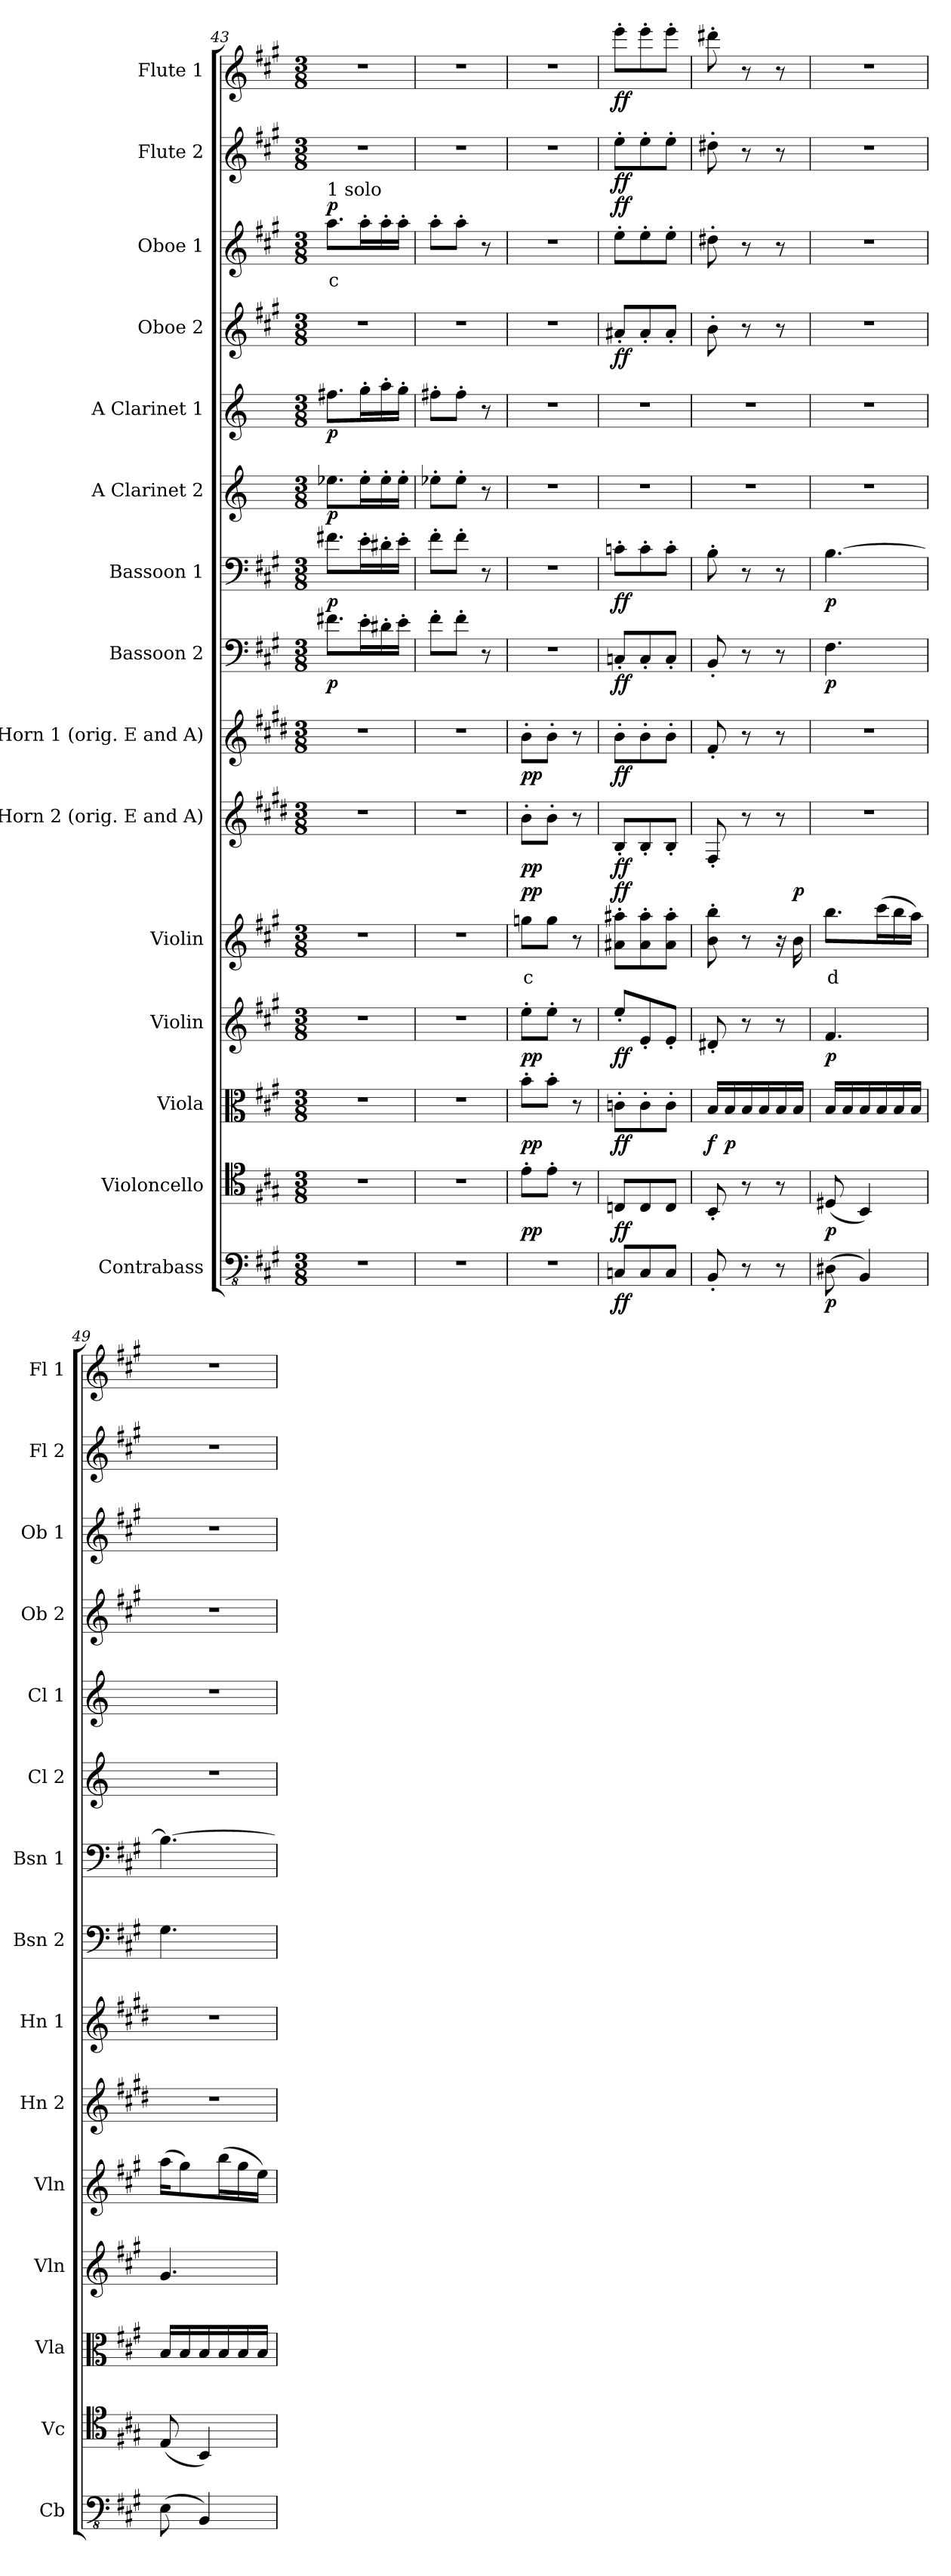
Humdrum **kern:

**kern	**dynam	**kern	**dynam	**kern	**dynam	**kern	**dynam	**kern	**text	**dynam	**kern	**dynam	**kern	**dynam	**kern	**dynam	**kern	**dynam	**kern	**dynam	**kern	**dynam	**kern	**dynam	**kern	**text	**dynam	**kern	**dynam	**kern	**dynam
*part15	*part15	*part14	*part14	*part13	*part13	*part12	*part12	*part11	*part11	*part11	*part10	*part10	*part9	*part9	*part8	*part8	*part7	*part7	*part6	*part6	*part5	*part5	*part4	*part4	*part3	*part3	*part3	*part2	*part2	*part1	*part1
*staff15	*staff15	*staff14	*staff14	*staff13	*staff13	*staff12	*staff12	*staff11	*staff11	*staff11	*staff10	*staff10	*staff9	*staff9	*staff8	*staff8	*staff7	*staff7	*staff6	*staff6	*staff5	*staff5	*staff4	*staff4	*staff3	*staff3	*staff3	*staff2	*staff2	*staff1	*staff1
*I"Contrabass	*	*I"Violoncello	*	*I"Viola	*	*I"Violin	*	*I"Violin	*	*	*I"F Horn 2 (orig. E and A)	*	*I"F Horn 1 (orig. E and A)	*	*I"Bassoon 2	*	*I"Bassoon 1	*	*I"A Clarinet 2	*	*I"A Clarinet 1	*	*I"Oboe 2	*	*I"Oboe 1	*	*	*I"Flute 2	*	*I"Flute 1	*
*I'Cb	*	*I'Vc	*	*I'Vla	*	*I'Vln	*	*I'Vln	*	*	*I'Hn 2	*	*I'Hn 1	*	*I'Bsn 2	*	*I'Bsn 1	*	*I'Cl 2	*	*I'Cl 1	*	*I'Ob 2	*	*I'Ob 1	*	*	*I'Fl 2	*	*I'Fl 1	*
!!LO:PB:g=z
*clefFv4	*	*clefC4	*	*clefC3	*	*clefG2	*	*clefG2	*	*	*clefG2	*	*clefG2	*	*clefF4	*	*clefF4	*	*clefG2	*	*clefG2	*	*clefG2	*	*clefG2	*	*	*clefG2	*	*clefG2	*
*	*	*	*	*	*	*	*	*	*	*	*ITrd4c7	*	*ITrd4c7	*	*	*	*	*	*ITrd2c3	*	*ITrd2c3	*	*	*	*	*	*	*	*	*	*
*k[f#c#g#]	*	*k[f#c#g#]	*	*k[f#c#g#]	*	*k[f#c#g#]	*	*k[f#c#g#]	*	*	*k[f#c#g#]	*	*k[f#c#g#]	*	*k[f#c#g#]	*	*k[f#c#g#]	*	*k[f#c#g#]	*	*k[f#c#g#]	*	*k[f#c#g#]	*	*k[f#c#g#]	*	*	*k[f#c#g#]	*	*k[f#c#g#]	*
*M3/8	*	*M3/8	*	*M3/8	*	*M3/8	*	*M3/8	*	*	*M3/8	*	*M3/8	*	*M3/8	*	*M3/8	*	*M3/8	*	*M3/8	*	*M3/8	*	*M3/8	*	*	*M3/8	*	*M3/8	*
=43	=43	=43	=43	=43	=43	=43	=43	=43	=43	=43	=43	=43	=43	=43	=43	=43	=43	=43	=43	=43	=43	=43	=43	=43	=43	=43	=43	=43	=43	=43	=43
!	!	!	!	!	!	!	!	!	!	!	!	!	!	!	!	!	!	!	!	!	!	!	!	!	!LO:TX:a:t=1 solo	!	!	!	!	!	!
!	!	!	!	!	!	!	!	!	!	!	!	!	!	!	!	!LO:DY:b	!	!LO:DY:b	!	!LO:DY:b	!	!LO:DY:b	!	!	!	!LO:LY:b:color=#FF0000	!LO:DY:b	!	!	!	!
4.r	.	4.r	.	4.r	.	4.r	.	4.r	.	.	4.r	.	4.r	.	8.f#X\L	p	8.f#X\L	p	8.ccn\L	p	8.dd#X\L	p	4.r	.	8.aa\L	c	p	4.r	.	4.r	.
.	.	.	.	.	.	.	.	.	.	.	.	.	.	.	16e'\L	.	16e'\L	.	16cc'\L	.	16ee'\L	.	.	.	16aa'\L	.	.	.	.	.	.
.	.	.	.	.	.	.	.	.	.	.	.	.	.	.	16d#X'\	.	16d#X'\	.	16cc'\	.	16ff#'\	.	.	.	16aa'\	.	.	.	.	.	.
.	.	.	.	.	.	.	.	.	.	.	.	.	.	.	16e'\JJ	.	16e'\JJ	.	16cc'\JJ	.	16ee'\JJ	.	.	.	16aa'\JJ	.	.	.	.	.	.
=44	=44	=44	=44	=44	=44	=44	=44	=44	=44	=44	=44	=44	=44	=44	=44	=44	=44	=44	=44	=44	=44	=44	=44	=44	=44	=44	=44	=44	=44	=44	=44
4.r	.	4.r	.	4.r	.	4.r	.	4.r	.	.	4.r	.	4.r	.	8f#'\L	.	8f#'\L	.	8ccn'\L	.	8dd#X'\L	.	4.r	.	8aa'\L	.	.	4.r	.	4.r	.
.	.	.	.	.	.	.	.	.	.	.	.	.	.	.	8f#'\J	.	8f#'\J	.	8cc'\J	.	8dd#'\J	.	.	.	8aa'\J	.	.	.	.	.	.
.	.	.	.	.	.	.	.	.	.	.	.	.	.	.	8r	.	8r	.	8r	.	8r	.	.	.	8r	.	.	.	.	.	.
=45	=45	=45	=45	=45	=45	=45	=45	=45	=45	=45	=45	=45	=45	=45	=45	=45	=45	=45	=45	=45	=45	=45	=45	=45	=45	=45	=45	=45	=45	=45	=45
!	!	!	!LO:DY:b	!	!LO:DY:b	!	!LO:DY:b	!	!LO:LY:b:color=#FF0000	!LO:DY:b	!	!LO:DY:b	!	!LO:DY:b	!	!	!	!	!	!	!	!	!	!	!	!	!	!	!	!	!
4.r	.	8e'\L	pp	8b'\L	pp	8ee'\L	pp	8ggn\L	c	pp	8e'\L	pp	8e'\L	pp	4.r	.	4.r	.	4.r	.	4.r	.	4.r	.	4.r	.	.	4.r	.	4.r	.
.	.	8e'\J	.	8b'\J	.	8ee'\J	.	8gg\J	.	.	8e'\J	.	8e'\J	.	.	.	.	.	.	.	.	.	.	.	.	.	.	.	.	.	.
.	.	8r	.	8r	.	8r	.	8r	.	.	8r	.	8r	.	.	.	.	.	.	.	.	.	.	.	.	.	.	.	.	.	.
=46	=46	=46	=46	=46	=46	=46	=46	=46	=46	=46	=46	=46	=46	=46	=46	=46	=46	=46	=46	=46	=46	=46	=46	=46	=46	=46	=46	=46	=46	=46	=46
!	!LO:DY:b	!	!LO:DY:b	!	!LO:DY:b	!	!LO:DY:b	!	!	!LO:DY:b	!	!LO:DY:b	!	!LO:DY:b	!	!LO:DY:b	!	!LO:DY:b	!	!	!	!	!	!LO:DY:b	!	!	!LO:DY:b	!	!LO:DY:b	!	!LO:DY:b
8CCn/L	ff	8Cn/L	ff	8cn'\L	ff	8ee'/L	ff	8a#X\' 8aa#X\'L	.	ff	8E'/L	ff	8e'\L	ff	8Cn'/L	ff	8cn'\L	ff	4.r	.	4.r	.	8a#X'/L	ff	8ee'\L	.	ff	8ee'\L	ff	8eee'\L	ff
8CC/	.	8C/	.	8c'\	.	8e'/	.	8a#\' 8aa#\'	.	.	8E'/	.	8e'\	.	8C'/	.	8c'\	.	.	.	.	.	8a#'/	.	8ee'\	.	.	8ee'\	.	8eee'\	.
8CC/J	.	8C/J	.	8c'\J	.	8e'/J	.	8a#\' 8aa#\'J	.	.	8E'/J	.	8e'\J	.	8C'/J	.	8c'\J	.	.	.	.	.	8a#'/J	.	8ee'\J	.	.	8ee'\J	.	8eee'\J	.
=47	=47	=47	=47	=47	=47	=47	=47	=47	=47	=47	=47	=47	=47	=47	=47	=47	=47	=47	=47	=47	=47	=47	=47	=47	=47	=47	=47	=47	=47	=47	=47
!	!	!	!	!	!LO:DY:b	!	!	!	!	!	!	!	!	!	!	!	!	!	!	!	!	!	!	!	!	!	!	!	!	!	!
8BBB'/	.	8BB'/	.	16B/LL	f	8d#X'/	.	8b\' 8bb\'	.	.	8BB'/	.	8B'/	.	8BB'/	.	8B'\	.	4.r	.	4.r	.	8b'\	.	8dd#X'\	.	.	8dd#X'\	.	8ddd#X'\	.
!	!	!	!	!	!LO:DY:b	!	!	!	!	!	!	!	!	!	!	!	!	!	!	!	!	!	!	!	!	!	!	!	!	!	!
.	.	.	.	16B/	p	.	.	.	.	.	.	.	.	.	.	.	.	.	.	.	.	.	.	.	.	.	.	.	.	.	.
8r	.	8r	.	16B/	.	8r	.	8r	.	.	8r	.	8r	.	8r	.	8r	.	.	.	.	.	8r	.	8r	.	.	8r	.	8r	.
.	.	.	.	16B/	.	.	.	.	.	.	.	.	.	.	.	.	.	.	.	.	.	.	.	.	.	.	.	.	.	.	.
8r	.	8r	.	16B/	.	8r	.	16r	.	.	8r	.	8r	.	8r	.	8r	.	.	.	.	.	8r	.	8r	.	.	8r	.	8r	.
!	!	!	!	!	!	!	!	!	!	!LO:DY:b	!	!	!	!	!	!	!	!	!	!	!	!	!	!	!	!	!	!	!	!	!
.	.	.	.	16B/JJ	.	.	.	16b\	.	p	.	.	.	.	.	.	.	.	.	.	.	.	.	.	.	.	.	.	.	.	.
=48	=48	=48	=48	=48	=48	=48	=48	=48	=48	=48	=48	=48	=48	=48	=48	=48	=48	=48	=48	=48	=48	=48	=48	=48	=48	=48	=48	=48	=48	=48	=48
!	!LO:DY:b	!	!LO:DY:b	!	!	!	!LO:DY:b	!	!LO:LY:b:color=#FF0000	!	!	!	!	!	!	!LO:DY:b	!	!LO:DY:b	!	!	!	!	!	!	!	!	!	!	!	!	!
(>8DD#X\	p	(<8D#X/	p	16B/LL	.	4.f#/	p	8.bb\L	d	.	4.r	.	4.r	.	4.F#\	p	[4.B\	p	4.r	.	4.r	.	4.r	.	4.r	.	.	4.r	.	4.r	.
.	.	.	.	16B/	.	.	.	.	.	.	.	.	.	.	.	.	.	.	.	.	.	.	.	.	.	.	.	.	.	.	.
4BBB/)	.	4BB/)	.	16B/	.	.	.	.	.	.	.	.	.	.	.	.	.	.	.	.	.	.	.	.	.	.	.	.	.	.	.
.	.	.	.	16B/	.	.	.	(>16ccc#\L	.	.	.	.	.	.	.	.	.	.	.	.	.	.	.	.	.	.	.	.	.	.	.
.	.	.	.	16B/	.	.	.	16bb\	.	.	.	.	.	.	.	.	.	.	.	.	.	.	.	.	.	.	.	.	.	.	.
.	.	.	.	16B/JJ	.	.	.	16aa\JJ)	.	.	.	.	.	.	.	.	.	.	.	.	.	.	.	.	.	.	.	.	.	.	.
=49	=49	=49	=49	=49	=49	=49	=49	=49	=49	=49	=49	=49	=49	=49	=49	=49	=49	=49	=49	=49	=49	=49	=49	=49	=49	=49	=49	=49	=49	=49	=49
(>8EE\	.	(<8E/	.	16B/LL	.	4.g#/	.	(>16aa\KL	.	.	4.r	.	4.r	.	4.G#\	.	4.B\_	.	4.r	.	4.r	.	4.r	.	4.r	.	.	4.r	.	4.r	.
.	.	.	.	16B/	.	.	.	8gg#\)	.	.	.	.	.	.	.	.	.	.	.	.	.	.	.	.	.	.	.	.	.	.	.
4BBB/)	.	4BB/)	.	16B/	.	.	.	.	.	.	.	.	.	.	.	.	.	.	.	.	.	.	.	.	.	.	.	.	.	.	.
.	.	.	.	16B/	.	.	.	(>16bb\L	.	.	.	.	.	.	.	.	.	.	.	.	.	.	.	.	.	.	.	.	.	.	.
.	.	.	.	16B/	.	.	.	16gg#\	.	.	.	.	.	.	.	.	.	.	.	.	.	.	.	.	.	.	.	.	.	.	.
.	.	.	.	16B/JJ	.	.	.	16ee\JJ)	.	.	.	.	.	.	.	.	.	.	.	.	.	.	.	.	.	.	.	.	.	.	.
=	=	=	=	=	=	=	=	=	=	=	=	=	=	=	=	=	=	=	=	=	=	=	=	=	=	=	=	=	=	=	=
*-	*-	*-	*-	*-	*-	*-	*-	*-	*-	*-	*-	*-	*-	*-	*-	*-	*-	*-	*-	*-	*-	*-	*-	*-	*-	*-	*-	*-	*-	*-	*-
